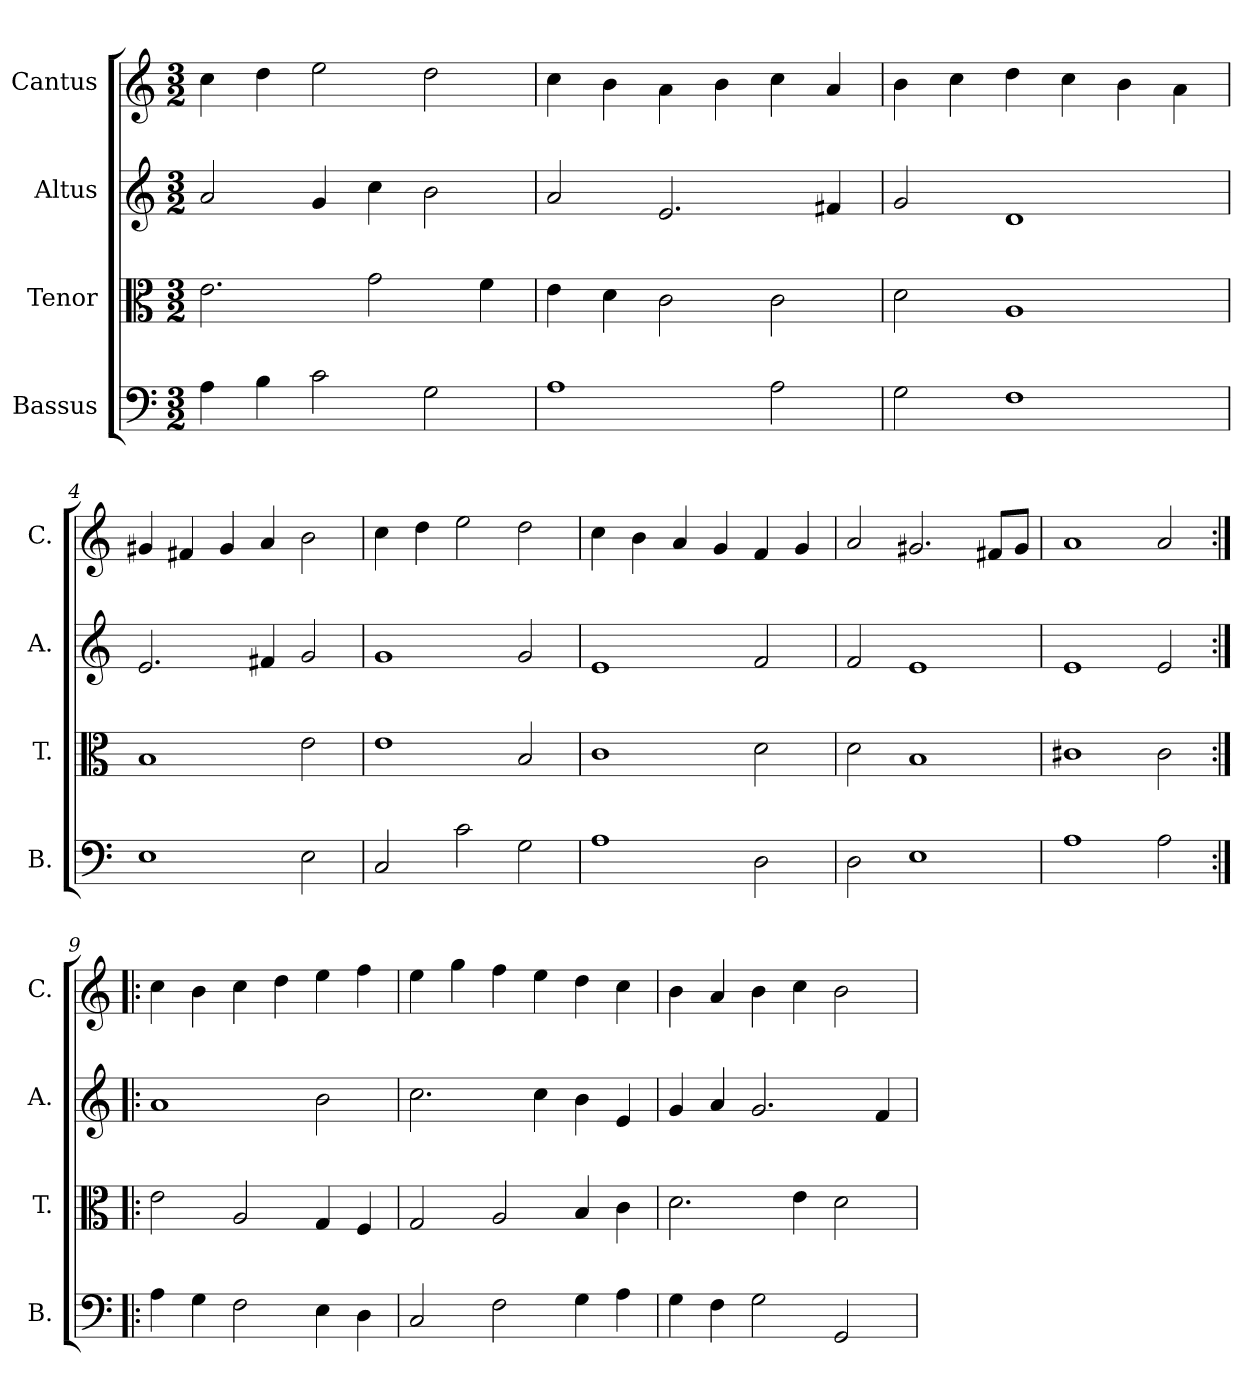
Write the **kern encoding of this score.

**kern	**kern	**kern	**kern
*part4	*part3	*part2	*part1
*staff4	*staff3	*staff2	*staff1
*I"Bassus	*I"Tenor	*I"Altus	*I"Cantus
*I'B.	*I'T.	*I'A.	*I'C.
*clefF4	*clefC3	*clefG2	*clefG2
*k[]	*k[]	*k[]	*k[]
*M3/2	*M3/2	*M3/2	*M3/2
=1	=1	=1	=1
4A\	2.e\	2a/	4cc\
4B\	.	.	4dd\
2c\	.	4g/	2ee\
.	2g\	4cc\	.
2G\	.	2b\	2dd\
.	4f\	.	.
=2	=2	=2	=2
1A	4e\	2a/	4cc\
.	4d\	.	4b\
.	2c\	2.e/	4a\
.	.	.	4b\
2A\	2c\	.	4cc\
.	.	4f#X/	4a/
=3	=3	=3	=3
2G\	2d\	2g/	4b\
.	.	.	4cc\
1F	1A	1d	4dd\
.	.	.	4cc\
.	.	.	4b\
.	.	.	4a\
=4	=4	=4	=4
1E	1B	2.e/	4g#X/
.	.	.	4f#X/
.	.	.	4g#/
.	.	4f#X/	4a/
2E\	2e\	2g/	2b\
=5	=5	=5	=5
2C/	1e	1g	4cc\
.	.	.	4dd\
2c\	.	.	2ee\
2G\	2B/	2g/	2dd\
=6	=6	=6	=6
1A	1c	1e	4cc\
.	.	.	4b\
.	.	.	4a/
.	.	.	4g/
2D\	2d\	2f/	4f/
.	.	.	4g/
=7	=7	=7	=7
2D\	2d\	2f/	2a/
1E	1B	1e	2.g#X/
.	.	.	8f#X/L
.	.	.	8g#/J
=8	=8	=8	=8
1A	1c#X	1e	1a
2A\	2c#\	2e/	2a/
=9:|!|:	=9:|!|:	=9:|!|:	=9:|!|:
4A\	2e\	1a	4cc\
4G\	.	.	4b\
2F\	2A/	.	4cc\
.	.	.	4dd\
4E\	4G/	2b\	4ee\
4D\	4F/	.	4ff\
=10	=10	=10	=10
2C/	2G/	2.cc\	4ee\
.	.	.	4gg\
2F\	2A/	.	4ff\
.	.	4cc\	4ee\
4G\	4B/	4b\	4dd\
4A\	4c\	4e/	4cc\
!!LO:LB:g=z
=11	=11	=11	=11
4G\	2.d\	4g/	4b\
4F\	.	4a/	4a/
2G\	.	2.g/	4b\
.	4e\	.	4cc\
2GG/	2d\	.	2b\
.	.	4f/	.
=	=	=	=
*-	*-	*-	*-
